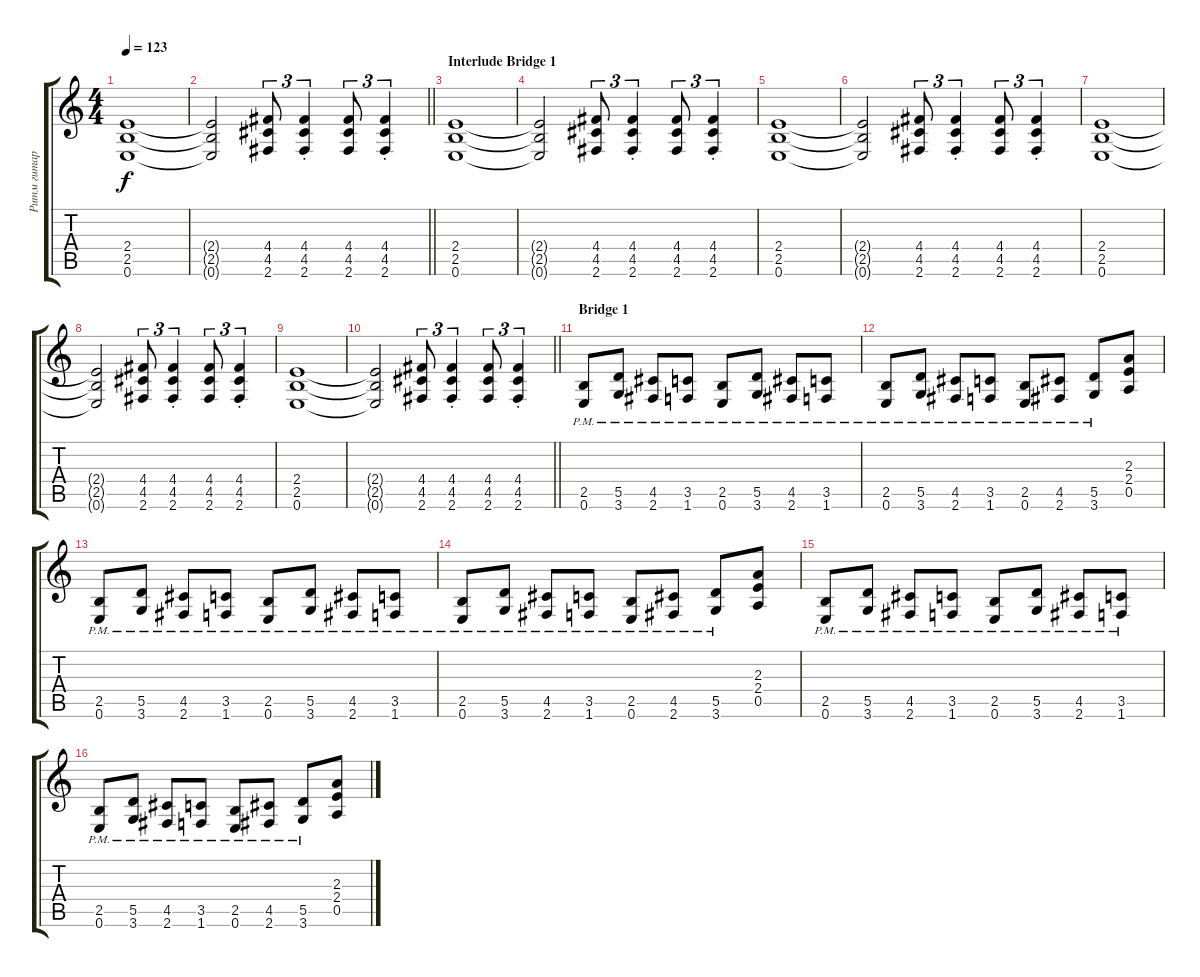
\track ("Ритм гитара" "Ритм гитар") {instrument distortionguitar}
\staff {score tabs}
\tuning (E4 B3 G3 D3 A2 E2) {hide}
\ts (4 4)
\tempo 123
\clef g2
\ks c
(2.4 2.5 0.6).1{dy f} |
\barLineRight lightlight
(2.4{t} 2.5{t} 0.6{t}).2 (4.4 4.5 2.6).8{tu (3 2)} (4.4{st} 4.5{st} 2.6{st}).4{tu (3 2)} (4.4 4.5 2.6).8{tu (3 2)} (4.4{st} 4.5{st} 2.6{st}).4{tu (3 2)} |
\section ("" "Interlude Bridge 1")
(2.4 2.5 0.6).1 |
(2.4{t} 2.5{t} 0.6{t}).2 (4.4 4.5 2.6).8{tu (3 2)} (4.4{st} 4.5{st} 2.6{st}).4{tu (3 2)} (4.4 4.5 2.6).8{tu (3 2)} (4.4{st} 4.5{st} 2.6{st}).4{tu (3 2)} |
(2.4 2.5 0.6).1 |
(2.4{t} 2.5{t} 0.6{t}).2 (4.4 4.5 2.6).8{tu (3 2)} (4.4{st} 4.5{st} 2.6{st}).4{tu (3 2)} (4.4 4.5 2.6).8{tu (3 2)} (4.4{st} 4.5{st} 2.6{st}).4{tu (3 2)} |
(2.4 2.5 0.6).1 |
(2.4{t} 2.5{t} 0.6{t}).2 (4.4 4.5 2.6).8{tu (3 2)} (4.4{st} 4.5{st} 2.6{st}).4{tu (3 2)} (4.4 4.5 2.6).8{tu (3 2)} (4.4{st} 4.5{st} 2.6{st}).4{tu (3 2)} |
(2.4 2.5 0.6).1 |
\barLineRight lightlight
(2.4{t} 2.5{t} 0.6{t}).2 (4.4 4.5 2.6).8{tu (3 2)} (4.4{st} 4.5{st} 2.6{st}).4{tu (3 2)} (4.4 4.5 2.6).8{tu (3 2)} (4.4{st} 4.5{st} 2.6{st}).4{tu (3 2)} |
\section ("" "Bridge 1")
(2.5{pm} 0.6{pm}).8 (5.5{pm} 3.6{pm}).8 (4.5{pm} 2.6{pm}).8 (3.5{pm} 1.6{pm}).8 (2.5{pm} 0.6{pm}).8 (5.5{pm} 3.6{pm}).8 (4.5{pm} 2.6{pm}).8 (3.5{pm} 1.6{pm}).8 |
(2.5{pm} 0.6{pm}).8 (5.5{pm} 3.6{pm}).8 (4.5{pm} 2.6{pm}).8 (3.5{pm} 1.6{pm}).8 (2.5{pm} 0.6{pm}).8 (4.5{pm} 2.6{pm}).8 (5.5{pm} 3.6{pm}).8 (2.3 2.4 0.5).8 |
(2.5{pm} 0.6{pm}).8 (5.5{pm} 3.6{pm}).8 (4.5{pm} 2.6{pm}).8 (3.5{pm} 1.6{pm}).8 (2.5{pm} 0.6{pm}).8 (5.5{pm} 3.6{pm}).8 (4.5{pm} 2.6{pm}).8 (3.5{pm} 1.6{pm}).8 |
(2.5{pm} 0.6{pm}).8 (5.5{pm} 3.6{pm}).8 (4.5{pm} 2.6{pm}).8 (3.5{pm} 1.6{pm}).8 (2.5{pm} 0.6{pm}).8 (4.5{pm} 2.6{pm}).8 (5.5{pm} 3.6{pm}).8 (2.3 2.4 0.5).8 |
(2.5{pm} 0.6{pm}).8 (5.5{pm} 3.6{pm}).8 (4.5{pm} 2.6{pm}).8 (3.5{pm} 1.6{pm}).8 (2.5{pm} 0.6{pm}).8 (5.5{pm} 3.6{pm}).8 (4.5{pm} 2.6{pm}).8 (3.5{pm} 1.6{pm}).8 |
(2.5{pm} 0.6{pm}).8 (5.5{pm} 3.6{pm}).8 (4.5{pm} 2.6{pm}).8 (3.5{pm} 1.6{pm}).8 (2.5{pm} 0.6{pm}).8 (4.5{pm} 2.6{pm}).8 (5.5{pm} 3.6{pm}).8 (2.3 2.4 0.5).8
